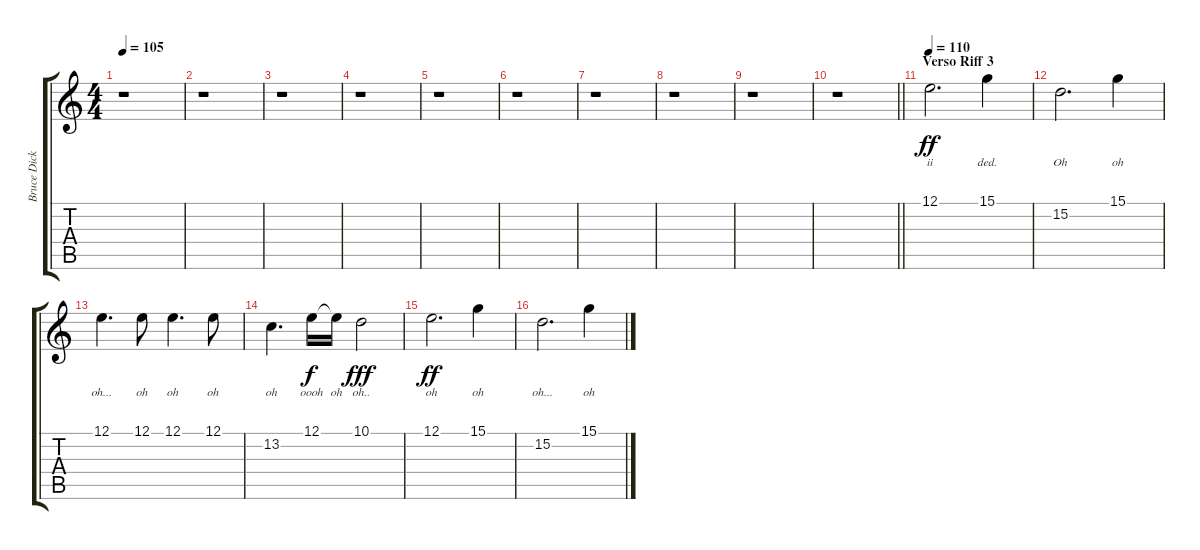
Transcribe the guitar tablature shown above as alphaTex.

\track ("Bruce Dickinson" "Bruce Dick") {instrument lead2sawtooth}
\staff {score tabs}
\tuning (E4 B3 G3 D3 A2 E2) {hide}
\ts (4 4)
\tempo 105
\clef g2
\ks c
r.1{dy f} |
r.1 |
r.1 |
r.1 |
r.1 |
r.1 |
r.1 |
r.1 |
r.1 |
\barLineRight lightlight
r.1 |
\section ("" "Verso Riff 3")
\tempo 110
12.1.2{d lyrics (0 "ii") lyrics (1 "") lyrics (2 "") lyrics (3 "") lyrics (4 "") dy ff} 15.1.4{lyrics (0 "ded.") lyrics (1 "") lyrics (2 "") lyrics (3 "") lyrics (4 "")} |
15.2.2{d lyrics (0 "Oh") lyrics (1 "") lyrics (2 "") lyrics (3 "") lyrics (4 "")} 15.1.4{lyrics (0 "oh") lyrics (1 "") lyrics (2 "") lyrics (3 "") lyrics (4 "")} |
12.1.4{d lyrics (0 "oh...") lyrics (1 "") lyrics (2 "") lyrics (3 "") lyrics (4 "")} 12.1.8{lyrics (0 "oh") lyrics (1 "") lyrics (2 "") lyrics (3 "") lyrics (4 "")} 12.1.4{d lyrics (0 "oh") lyrics (1 "") lyrics (2 "") lyrics (3 "") lyrics (4 "")} 12.1.8{lyrics (0 "oh") lyrics (1 "") lyrics (2 "") lyrics (3 "") lyrics (4 "")} |
13.2.4{d lyrics (0 "oh") lyrics (1 "") lyrics (2 "") lyrics (3 "") lyrics (4 "")} 12.1.16{lyrics (0 "oooh") lyrics (1 "") lyrics (2 "") lyrics (3 "") lyrics (4 "") dy f} 12.1{t}.16{lyrics (0 "oh") lyrics (1 "") lyrics (2 "") lyrics (3 "") lyrics (4 "")} 10.1.2{lyrics (0 "oh..") lyrics (1 "") lyrics (2 "") lyrics (3 "") lyrics (4 "") dy fff} |
12.1.2{d lyrics (0 "oh") lyrics (1 "") lyrics (2 "") lyrics (3 "") lyrics (4 "") dy ff} 15.1.4{lyrics (0 "oh") lyrics (1 "") lyrics (2 "") lyrics (3 "") lyrics (4 "")} |
15.2.2{d lyrics (0 "oh...") lyrics (1 "") lyrics (2 "") lyrics (3 "") lyrics (4 "")} 15.1.4{lyrics (0 "oh") lyrics (1 "") lyrics (2 "") lyrics (3 "") lyrics (4 "")}
